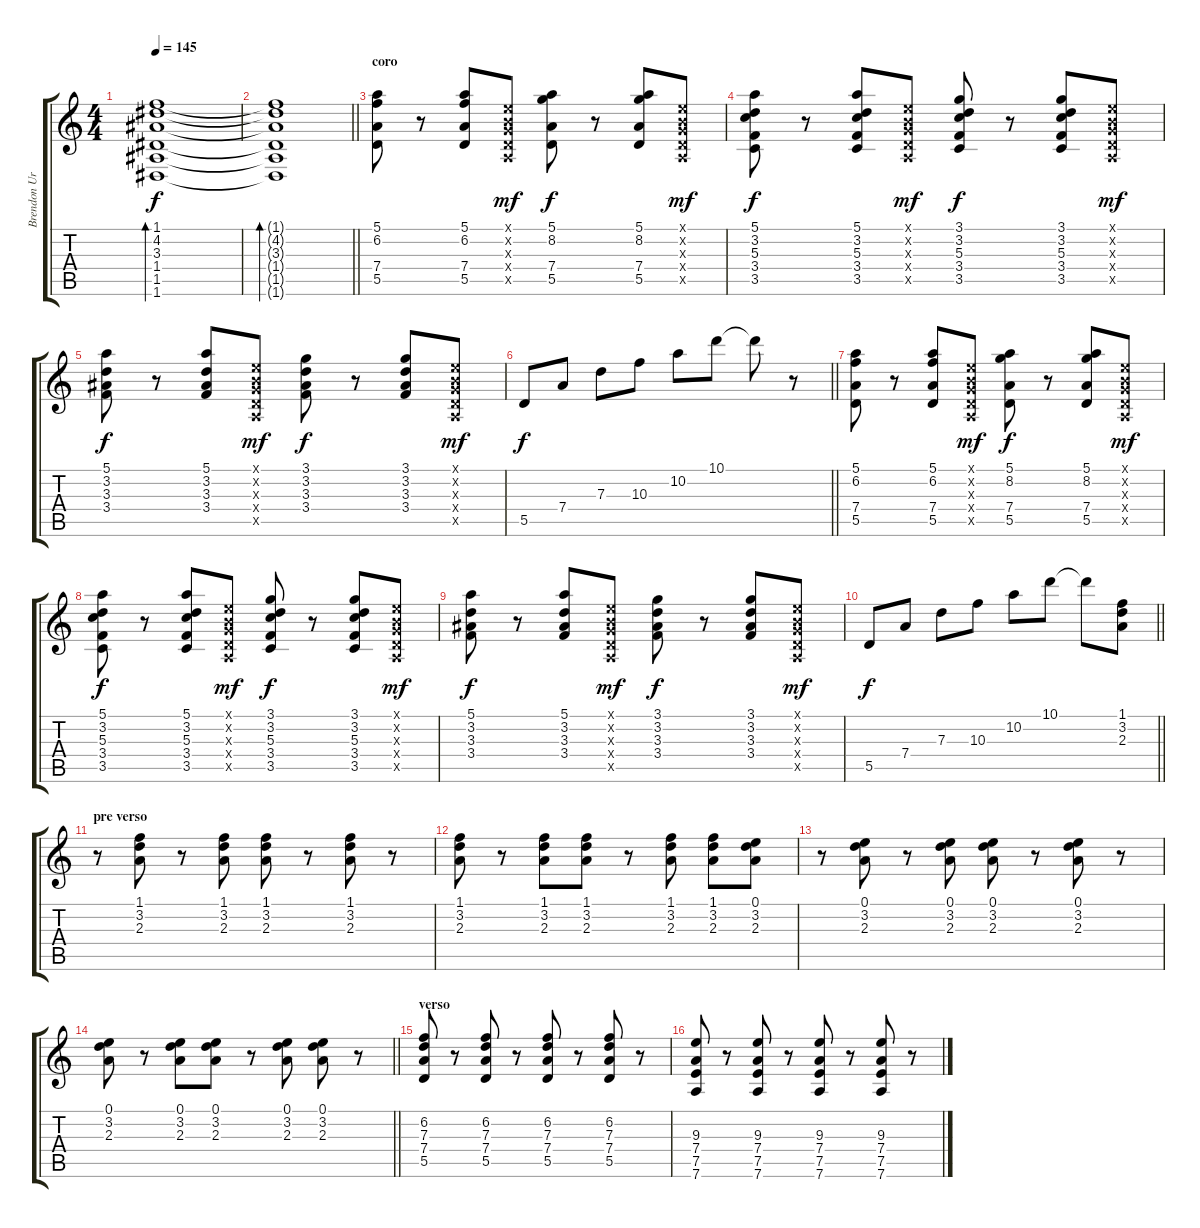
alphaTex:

\track ("Brendon Urie" "Brendon Ur") {instrument distortionguitar}
\staff {score tabs}
\tuning (E4 B3 G3 D3 A2 D2) {hide}
\ts (4 4)
\tempo 145
\clef g2
\ks c
(1.1{t} 4.2{t} 3.3{t} 1.4{t} 1.5{t} 1.6{t}).1{bd 480 dy f} |
\barLineRight lightlight
(1.1{t} 4.2{t} 3.3{t} 1.4{t} 1.5{t} 1.6{t}).1{bd 480} |
\section ("" "coro")
(5.1 6.2 7.4 5.5).8 r.8 (5.1 6.2 7.4 5.5).8 (0.1{x} 0.2{x} 0.3{x} 0.4{x} 0.5{x}).8{dy mf} (5.1 8.2 7.4 5.5).8{dy f} r.8 (5.1 8.2 7.4 5.5).8 (0.1{x} 0.2{x} 0.3{x} 0.4{x} 0.5{x}).8{dy mf} |
(5.1 3.2 5.3 3.4 3.5).8{dy f} r.8 (5.1 3.2 5.3 3.4 3.5).8 (0.1{x} 0.2{x} 0.3{x} 0.4{x} 0.5{x}).8{dy mf} (3.1 3.2 5.3 3.4 3.5).8{dy f} r.8 (3.1 3.2 5.3 3.4 3.5).8 (0.1{x} 0.2{x} 0.3{x} 0.4{x} 0.5{x}).8{dy mf} |
(5.1 3.2 3.3 3.4).8{dy f} r.8 (5.1 3.2 3.3 3.4).8 (0.1{x} 0.2{x} 0.3{x} 0.4{x} 0.5{x}).8{dy mf} (3.1 3.2 3.3 3.4).8{dy f} r.8 (3.1 3.2 3.3 3.4).8 (0.1{x} 0.2{x} 0.3{x} 0.4{x} 0.5{x}).8{dy mf} |
\barLineRight lightlight
5.5.8{dy f} 7.4.8 7.3.8 10.3.8 10.2.8 10.1.8 10.1{t}.8 r.8 |
(5.1 6.2 7.4 5.5).8 r.8 (5.1 6.2 7.4 5.5).8 (0.1{x} 0.2{x} 0.3{x} 0.4{x} 0.5{x}).8{dy mf} (5.1 8.2 7.4 5.5).8{dy f} r.8 (5.1 8.2 7.4 5.5).8 (0.1{x} 0.2{x} 0.3{x} 0.4{x} 0.5{x}).8{dy mf} |
(5.1 3.2 5.3 3.4 3.5).8{dy f} r.8 (5.1 3.2 5.3 3.4 3.5).8 (0.1{x} 0.2{x} 0.3{x} 0.4{x} 0.5{x}).8{dy mf} (3.1 3.2 5.3 3.4 3.5).8{dy f} r.8 (3.1 3.2 5.3 3.4 3.5).8 (0.1{x} 0.2{x} 0.3{x} 0.4{x} 0.5{x}).8{dy mf} |
(5.1 3.2 3.3 3.4).8{dy f} r.8 (5.1 3.2 3.3 3.4).8 (0.1{x} 0.2{x} 0.3{x} 0.4{x} 0.5{x}).8{dy mf} (3.1 3.2 3.3 3.4).8{dy f} r.8 (3.1 3.2 3.3 3.4).8 (0.1{x} 0.2{x} 0.3{x} 0.4{x} 0.5{x}).8{dy mf} |
\barLineRight lightlight
5.5.8{dy f} 7.4.8 7.3.8 10.3.8 10.2.8 10.1.8 10.1{t}.8 (1.1 3.2 2.3).8{instrument distortionguitar} |
\section ("" "pre verso")
r.8 (1.1 3.2 2.3).8 r.8 (1.1 3.2 2.3).8 (1.1 3.2 2.3).8 r.8 (1.1 3.2 2.3).8 r.8 |
(1.1 3.2 2.3).8 r.8 (1.1 3.2 2.3).8 (1.1 3.2 2.3).8 r.8 (1.1 3.2 2.3).8 (1.1 3.2 2.3).8 (0.1 3.2 2.3).8 |
r.8 (0.1 3.2 2.3).8 r.8 (0.1 3.2 2.3).8 (0.1 3.2 2.3).8 r.8 (0.1 3.2 2.3).8 r.8 |
\barLineRight lightlight
(0.1 3.2 2.3).8 r.8 (0.1 3.2 2.3).8 (0.1 3.2 2.3).8 r.8 (0.1 3.2 2.3).8 (0.1 3.2 2.3).8 r.8 |
\section ("" "verso")
(6.2 7.3 7.4 5.5).8{instrument electricguitarclean} r.8 (6.2 7.3 7.4 5.5).8{instrument electricguitarclean} r.8 (6.2 7.3 7.4 5.5).8{instrument electricguitarclean} r.8 (6.2 7.3 7.4 5.5).8{instrument electricguitarclean} r.8 |
(9.3 7.4 7.5 7.6).8 r.8 (9.3 7.4 7.5 7.6).8 r.8 (9.3 7.4 7.5 7.6).8 r.8 (9.3 7.4 7.5 7.6).8 r.8
